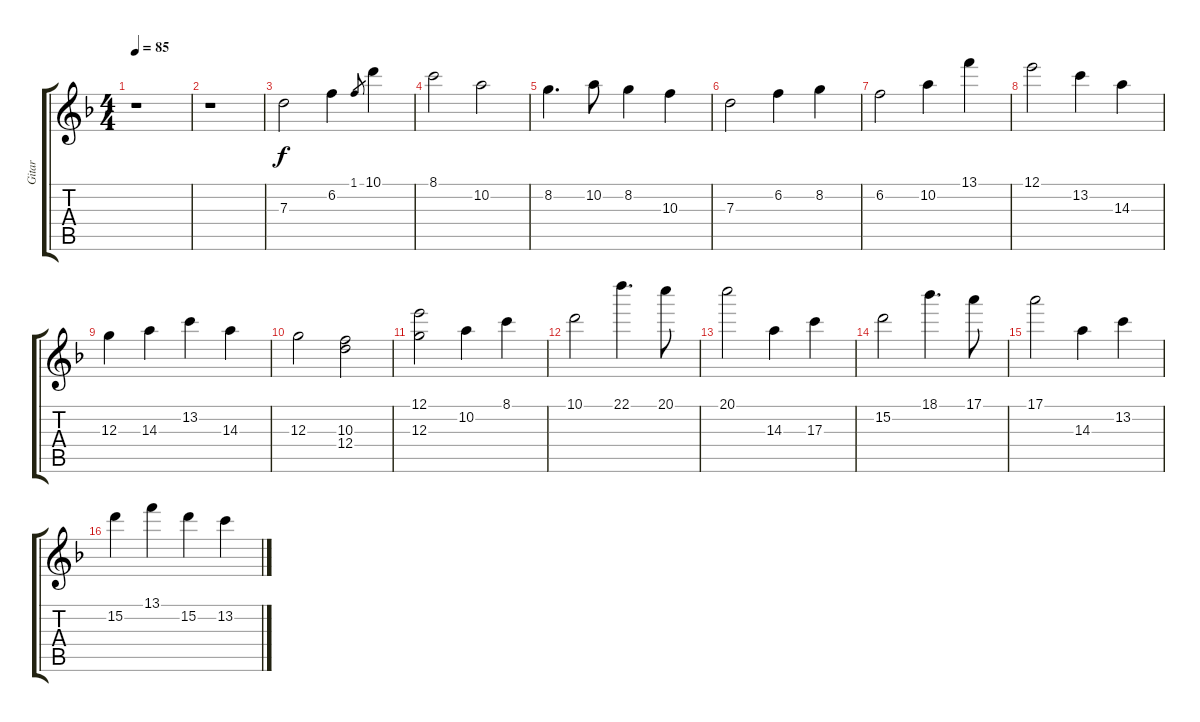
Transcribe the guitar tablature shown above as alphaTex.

\track ("Gitar" "Gitar") {instrument overdrivenguitar}
\staff {score tabs}
\tuning (E4 B3 G3 D3 A2 E2) {hide}
\ts (4 4)
\tempo 85
\clef g2
\ks f
r.1{dy f instrument overdrivenguitar} |
r.1 |
7.3.2 6.2.4 1.1.8{gr} 10.1.4 |
8.1.2 10.2.2 |
8.2.4{d} 10.2.8 8.2.4 10.3.4 |
7.3.2 6.2.4 8.2.4 |
6.2.2 10.2.4 13.1.4 |
12.1.2 13.2.4 14.3.4 |
12.3.4 14.3.4 13.2.4 14.3.4 |
12.3.2 (10.3 12.4).2 |
(12.1 12.3).2 10.2.4 8.1.4 |
10.1.2 22.1.4{d} 20.1.8 |
20.1.2 14.3.4 17.3.4 |
15.2.2 18.1.4{d} 17.1.8 |
17.1.2 14.3.4 13.2.4 |
15.2.4 13.1.4 15.2.4 13.2.4
